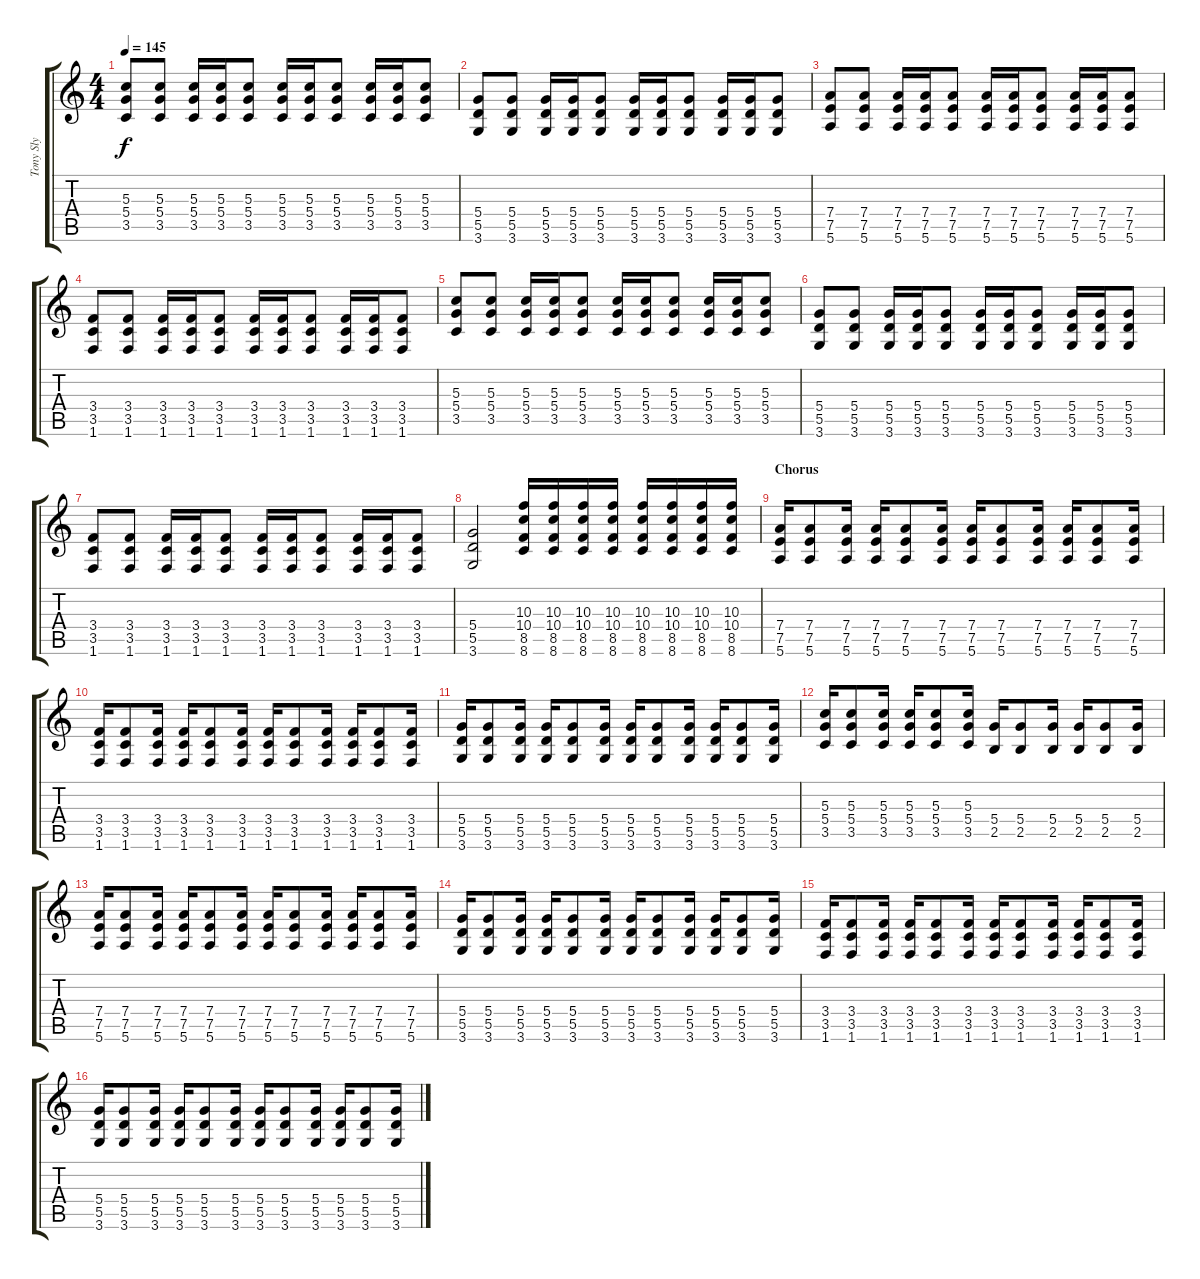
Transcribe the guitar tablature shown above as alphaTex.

\track ("Tony Sly" "Tony Sly") {instrument overdrivenguitar}
\staff {score tabs}
\tuning (E4 B3 G3 D3 A2 E2) {hide}
\ts (4 4)
\tempo 145
\clef g2
\ks c
(5.3 5.4 3.5).8{dy f} (5.3 5.4 3.5).8 (5.3 5.4 3.5).16 (5.3 5.4 3.5).16 (5.3 5.4 3.5).8 (5.3 5.4 3.5).16 (5.3 5.4 3.5).16 (5.3 5.4 3.5).8 (5.3 5.4 3.5).16 (5.3 5.4 3.5).16 (5.3 5.4 3.5).8 |
(5.4 5.5 3.6).8 (5.4 5.5 3.6).8 (5.4 5.5 3.6).16 (5.4 5.5 3.6).16 (5.4 5.5 3.6).8 (5.4 5.5 3.6).16 (5.4 5.5 3.6).16 (5.4 5.5 3.6).8 (5.4 5.5 3.6).16 (5.4 5.5 3.6).16 (5.4 5.5 3.6).8 |
(7.4 7.5 5.6).8 (7.4 7.5 5.6).8 (7.4 7.5 5.6).16 (7.4 7.5 5.6).16 (7.4 7.5 5.6).8 (7.4 7.5 5.6).16 (7.4 7.5 5.6).16 (7.4 7.5 5.6).8 (7.4 7.5 5.6).16 (7.4 7.5 5.6).16 (7.4 7.5 5.6).8 |
(3.4 3.5 1.6).8 (3.4 3.5 1.6).8 (3.4 3.5 1.6).16 (3.4 3.5 1.6).16 (3.4 3.5 1.6).8 (3.4 3.5 1.6).16 (3.4 3.5 1.6).16 (3.4 3.5 1.6).8 (3.4 3.5 1.6).16 (3.4 3.5 1.6).16 (3.4 3.5 1.6).8 |
(5.3 5.4 3.5).8 (5.3 5.4 3.5).8 (5.3 5.4 3.5).16 (5.3 5.4 3.5).16 (5.3 5.4 3.5).8 (5.3 5.4 3.5).16 (5.3 5.4 3.5).16 (5.3 5.4 3.5).8 (5.3 5.4 3.5).16 (5.3 5.4 3.5).16 (5.3 5.4 3.5).8 |
(5.4 5.5 3.6).8 (5.4 5.5 3.6).8 (5.4 5.5 3.6).16 (5.4 5.5 3.6).16 (5.4 5.5 3.6).8 (5.4 5.5 3.6).16 (5.4 5.5 3.6).16 (5.4 5.5 3.6).8 (5.4 5.5 3.6).16 (5.4 5.5 3.6).16 (5.4 5.5 3.6).8 |
(3.4 3.5 1.6).8 (3.4 3.5 1.6).8 (3.4 3.5 1.6).16 (3.4 3.5 1.6).16 (3.4 3.5 1.6).8 (3.4 3.5 1.6).16 (3.4 3.5 1.6).16 (3.4 3.5 1.6).8 (3.4 3.5 1.6).16 (3.4 3.5 1.6).16 (3.4 3.5 1.6).8 |
(5.4 5.5 3.6).2 (10.3 10.4 8.5 8.6).16 (10.3 10.4 8.5 8.6).16 (10.3 10.4 8.5 8.6).16 (10.3 10.4 8.5 8.6).16 (10.3 10.4 8.5 8.6).16 (10.3 10.4 8.5 8.6).16 (10.3 10.4 8.5 8.6).16 (10.3 10.4 8.5 8.6).16 |
\section ("" "Chorus")
(7.4 7.5 5.6).16 (7.4 7.5 5.6).8 (7.4 7.5 5.6).16 (7.4 7.5 5.6).16 (7.4 7.5 5.6).8 (7.4 7.5 5.6).16 (7.4 7.5 5.6).16 (7.4 7.5 5.6).8 (7.4 7.5 5.6).16 (7.4 7.5 5.6).16 (7.4 7.5 5.6).8 (7.4 7.5 5.6).16 |
(3.4 3.5 1.6).16 (3.4 3.5 1.6).8 (3.4 3.5 1.6).16 (3.4 3.5 1.6).16 (3.4 3.5 1.6).8 (3.4 3.5 1.6).16 (3.4 3.5 1.6).16 (3.4 3.5 1.6).8 (3.4 3.5 1.6).16 (3.4 3.5 1.6).16 (3.4 3.5 1.6).8 (3.4 3.5 1.6).16 |
(5.4 5.5 3.6).16 (5.4 5.5 3.6).8 (5.4 5.5 3.6).16 (5.4 5.5 3.6).16 (5.4 5.5 3.6).8 (5.4 5.5 3.6).16 (5.4 5.5 3.6).16 (5.4 5.5 3.6).8 (5.4 5.5 3.6).16 (5.4 5.5 3.6).16 (5.4 5.5 3.6).8 (5.4 5.5 3.6).16 |
(5.3 5.4 3.5).16 (5.3 5.4 3.5).8 (5.3 5.4 3.5).16 (5.3 5.4 3.5).16 (5.3 5.4 3.5).8 (5.3 5.4 3.5).16 (5.4 2.5).16 (5.4 2.5).8 (5.4 2.5).16 (5.4 2.5).16 (5.4 2.5).8 (5.4 2.5).16 |
(7.4 7.5 5.6).16 (7.4 7.5 5.6).8 (7.4 7.5 5.6).16 (7.4 7.5 5.6).16 (7.4 7.5 5.6).8 (7.4 7.5 5.6).16 (7.4 7.5 5.6).16 (7.4 7.5 5.6).8 (7.4 7.5 5.6).16 (7.4 7.5 5.6).16 (7.4 7.5 5.6).8 (7.4 7.5 5.6).16 |
(5.4 5.5 3.6).16 (5.4 5.5 3.6).8 (5.4 5.5 3.6).16 (5.4 5.5 3.6).16 (5.4 5.5 3.6).8 (5.4 5.5 3.6).16 (5.4 5.5 3.6).16 (5.4 5.5 3.6).8 (5.4 5.5 3.6).16 (5.4 5.5 3.6).16 (5.4 5.5 3.6).8 (5.4 5.5 3.6).16 |
(3.4 3.5 1.6).16 (3.4 3.5 1.6).8 (3.4 3.5 1.6).16 (3.4 3.5 1.6).16 (3.4 3.5 1.6).8 (3.4 3.5 1.6).16 (3.4 3.5 1.6).16 (3.4 3.5 1.6).8 (3.4 3.5 1.6).16 (3.4 3.5 1.6).16 (3.4 3.5 1.6).8 (3.4 3.5 1.6).16 |
(5.4 5.5 3.6).16 (5.4 5.5 3.6).8 (5.4 5.5 3.6).16 (5.4 5.5 3.6).16 (5.4 5.5 3.6).8 (5.4 5.5 3.6).16 (5.4 5.5 3.6).16 (5.4 5.5 3.6).8 (5.4 5.5 3.6).16 (5.4 5.5 3.6).16 (5.4 5.5 3.6).8 (5.4 5.5 3.6).16
